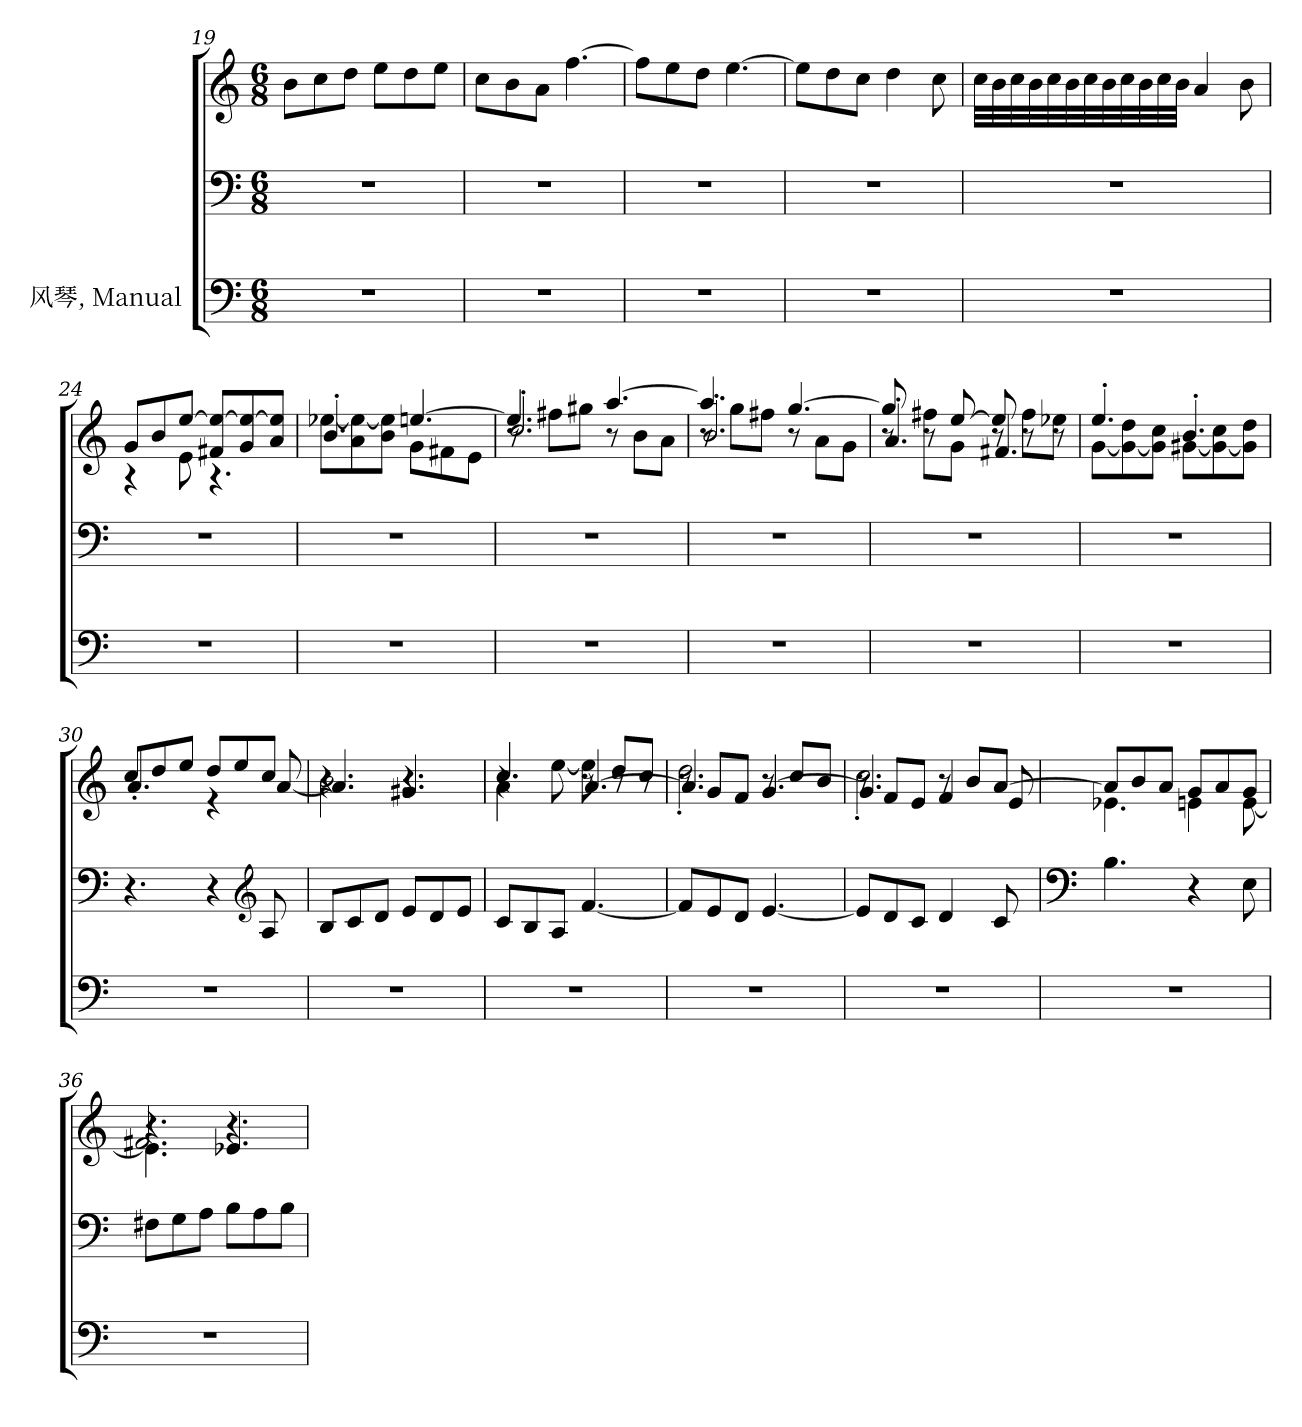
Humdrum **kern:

**kern	**kern	**kern
*part1	*part1	*part1
*staff3	*staff2	*staff1
*I"风琴, Manual	*	*
*clefF4	*clefF4	*clefG2
*k[]	*k[]	*k[]
*M6/8	*M6/8	*M6/8
=19	=19	=19
2.r	2.r	8b\L
.	.	8cc\
.	.	8dd\J
.	.	8ee\L
.	.	8dd\
.	.	8ee\J
=20	=20	=20
2.r	2.r	8cc\L
.	.	8b\
.	.	8a\J
.	.	[4.ff\
!!LO:PB:g=z
=21	=21	=21
2.r	2.r	8ff\L]
.	.	8ee\
.	.	8dd\J
.	.	[4.ee\
=22	=22	=22
2.r	2.r	8ee\L]
.	.	8dd\
.	.	8cc\J
.	.	4dd\
.	.	8cc\
=23	=23	=23
2.r	2.r	32cc\LLL
.	.	32b\
.	.	32cc\
.	.	32b\
.	.	32cc\
.	.	32b\
.	.	32cc\
.	.	32b\
.	.	32cc\
.	.	32b\
.	.	32cc\
.	.	32b\JJJ
.	.	4a/
.	.	8b\
=24	=24	=24
*	*	*^
2.r	2.r	8g/L	4r
.	.	8b/	.
.	.	[8ee/J	8e\
.	.	8f#X/ 8ee/_L	4.r
.	.	8g/ 8ee/_	.
.	.	8a/ 8ee/]J	.
=25	=25	=25	=25
2.r	2.r	4.b'/	[8ee-X\L
.	.	.	8a\ 8ee-\_
.	.	.	8b\ 8ee-\]J
.	.	[4.een/	8g\L
.	.	.	8f#X\
.	.	.	8e\J
!!LO:LB:g=z
=26	=26	=26	=26
*	*	*	*^
2.r	2.r	4.ee/]	8r	2.cc'/
.	.	.	8ff#X\L	.
.	.	.	8gg#X\J	.
.	.	[4.aa/	8r	.
.	.	.	8b\L	.
.	.	.	8a\J	.
=27	=27	=27	=27	=27
2.r	2.r	4.aa/]	8r	2.b'/
.	.	.	8gg\L	.
.	.	.	8ff#X\J	.
.	.	[4.gg/	8r	.
.	.	.	8a\L	.
.	.	.	8g\J	.
=28	=28	=28	=28	=28
2.r	2.r	8gg/]	8r	4.a'/
.	.	8r	8ff#X\L	.
.	.	[8ee/	8g\J	.
.	.	8ee/]	8r	4.f#X/
.	.	8r	8ff#\L	.
.	.	8r	8ee-X\J	.
*	*	*	*v	*v
=29	=29	=29	=29
2.r	2.r	4.ee'/	[8g\L
.	.	.	8g\_ 8dd\
.	.	.	8g\] 8cc\J
.	.	4.b'/	[8g#X\L
.	.	.	8g#\_ 8cc\
.	.	.	8g#\] 8dd\J
!!LO:LB:g=z	!!
=30	=30	=30	=30
2.r	4.r	8cc/L	4.a'/
.	.	8dd/	.
.	.	8ee/J	.
.	4r	8dd/L	4r
.	.	8ee/	.
*	*clefG2	*	*
.	8A/	8cc/J	[8a/
=31	=31	=31	=31
*	*	*	*^
2.r	8B/L	4.r	2.b\	4.a/]
.	8c/	.	.	.
.	8d/J	.	.	.
.	8e/L	4.g#X/	.	4.r
.	8d/	.	.	.
.	8e/J	.	.	.
=32	=32	=32	=32	=32
2.r	8c/L	4.cc/	4a\	4.r
.	8B/	.	.	.
.	8A/J	.	[8ee\	.
.	[4.f/	8r	8ee\]	[4.a/
.	.	8dd/L	8r	.
.	.	8cc/J	8r	.
=33	=33	=33	=33	=33
2.r	8f/L]	8r	2.dd'\	4.a/]
.	8e/	8g/L	.	.
.	8d/J	8f/J	.	.
.	[4.e/	8r	.	[4.g/
.	.	8cc/L	.	.
.	.	8b/J	.	.
=34	=34	=34	=34	=34
2.r	8e/L]	8r	2.cc'\	4.g/]
.	8d/	8f/L	.	.
.	8c/J	8e/J	.	.
.	4d/	8r	.	4f/
.	.	8b/L	.	.
.	8c/	[8a/J	.	8e/
*	*	*v	*v	*v
!!LO:LB:g=z
=35	=35	=35
*	*clefF4	*
*	*	*^
2.r	4.B\	8a/L]	4.e-X\
.	.	8b/	.
.	.	8a/J	.
.	4r	8g/L	4en\
.	.	8a/	.
.	8E\	8g/J	[8e\
=36	=36	=36	=36
*	*	*	*^
2.r	8F#X\L	4.r	4.e\]	2.f#X/
.	8G\	.	.	.
.	8A\J	.	.	.
.	8B\L	4.e-X/	4.r	.
.	8A\	.	.	.
.	8B\J	.	.	.
*	*	*v	*v	*v
=	=	=
*-	*-	*-
